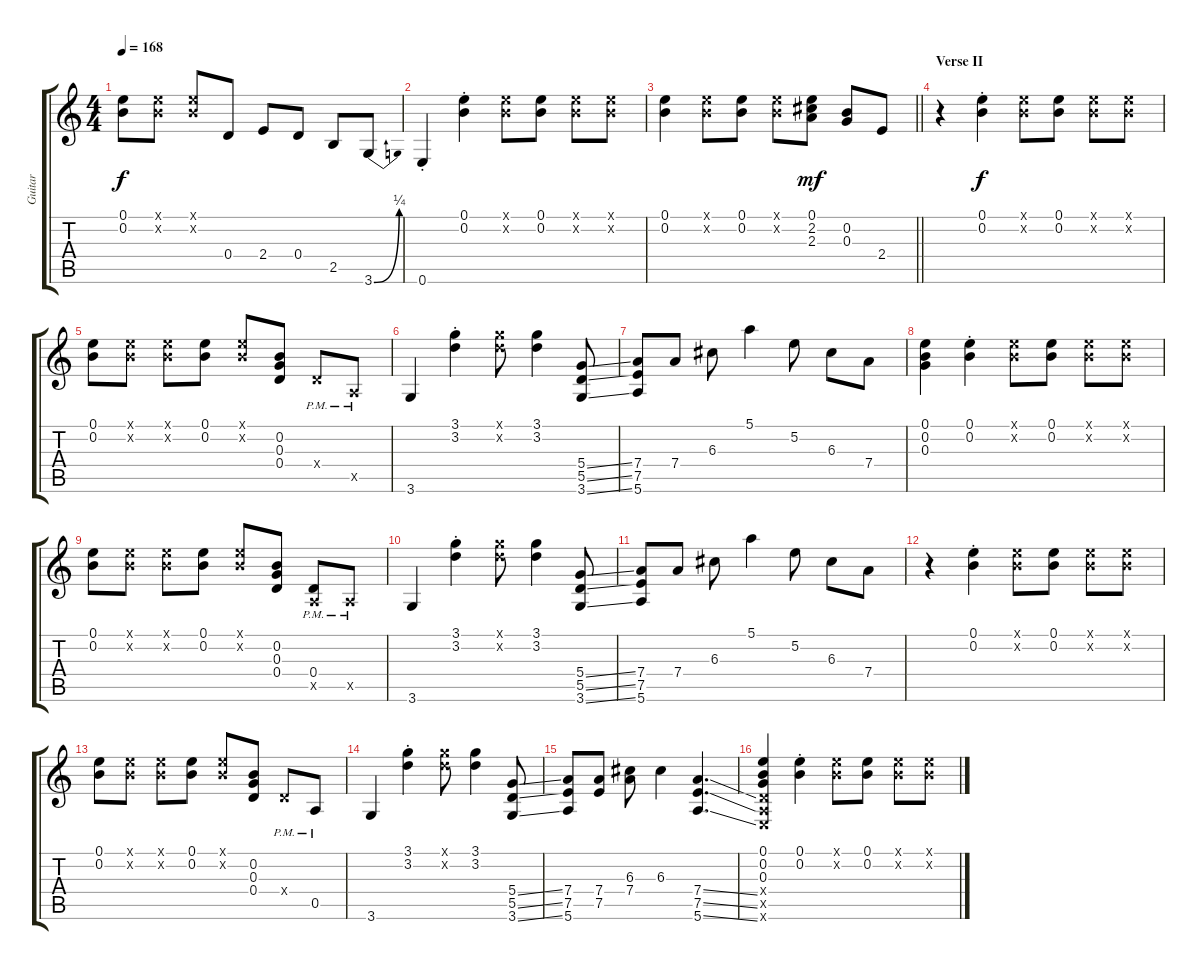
\track ("Guitar" "Guitar") {instrument overdrivenguitar}
\staff {score tabs}
\tuning (E4 B3 G3 D3 A2 E2) {hide}
\ts (4 4)
\tempo 168
\clef g2
\ks c
(0.1 0.2).8{dy f} (0.1{x} 0.2{x}).8 (0.1{x} 0.2{x}).8 0.4.8 2.4.8 0.4.8 2.5.8 3.6{be (bend 0 0 60 1)}.8 |
0.6{st}.4 (0.1{st} 0.2{st}).4 (0.1{x} 0.2{x}).8 (0.1 0.2).8 (0.1{x} 0.2{x}).8 (0.1{x} 0.2{x}).8 |
\barLineRight lightlight
(0.1 0.2).4 (0.1{x} 0.2{x}).8 (0.1 0.2).8 (0.1{x} 0.2{x}).8 (0.1 2.2 2.3).8{dy mf} (0.2 0.3).8 2.4.8 |
\section ("" "Verse II")
r.4 (0.1{st} 0.2{st}).4{dy f} (0.1{x} 0.2{x}).8 (0.1 0.2).8 (0.1{x} 0.2{x}).8 (0.1{x} 0.2{x}).8 |
(0.1 0.2).8 (0.1{x} 0.2{x}).8 (0.1{x} 0.2{x}).8 (0.1 0.2).8 (0.1{x} 0.2{x}).8 (0.2 0.3 0.4).8 0.4{pm x}.8 0.5{pm x}.8 |
3.6.4 (3.1{st} 3.2{st}).4 (3.1{x} 3.2{x}).8 (3.1 3.2).4 (5.4{ss} 5.5{ss} 3.6{ss}).8 |
(7.4 7.5 5.6).8 7.4.8 6.3.8 5.1.4 5.2.8 6.3.8 7.4.8 |
(0.1 0.2 0.3).4 (0.1{st} 0.2{st}).4 (0.1{x} 0.2{x}).8 (0.1 0.2).8 (0.1{x} 0.2{x}).8 (0.1{x} 0.2{x}).8 |
(0.1 0.2).8 (0.1{x} 0.2{x}).8 (0.1{x} 0.2{x}).8 (0.1 0.2).8 (0.1{x} 0.2{x}).8 (0.2 0.3 0.4).8 (0.4{pm} 0.5{x}).8 0.5{pm x}.8 |
3.6.4 (3.1{st} 3.2{st}).4 (3.1{x} 3.2{x}).8 (3.1 3.2).4 (5.4{ss} 5.5{ss} 3.6{ss}).8 |
(7.4 7.5 5.6).8 7.4.8 6.3.8 5.1.4 5.2.8 6.3.8 7.4.8 |
r.4 (0.1{st} 0.2{st}).4 (0.1{x} 0.2{x}).8 (0.1 0.2).8 (0.1{x} 0.2{x}).8 (0.1{x} 0.2{x}).8 |
(0.1 0.2).8 (0.1{x} 0.2{x}).8 (0.1{x} 0.2{x}).8 (0.1 0.2).8 (0.1{x} 0.2{x}).8 (0.2 0.3 0.4).8 0.4{pm x}.8 0.5{pm}.8 |
3.6.4 (3.1{st} 3.2{st}).4 (3.1{x} 3.2{x}).8 (3.1 3.2).4 (5.4{ss} 5.5{ss} 3.6{ss}).8 |
(7.4 7.5 5.6).8 (7.4 7.5).8 (6.3 7.4).8 6.3.4 (7.4{ss} 7.5{ss} 5.6{ss}).4{d} |
(0.1 0.2 0.3 0.4{x} 0.5{x} 0.6{x}).4 (0.1{st} 0.2{st}).4 (0.1{x} 0.2{x}).8 (0.1 0.2).8 (0.1{x} 0.2{x}).8 (0.1{x} 0.2{x}).8
